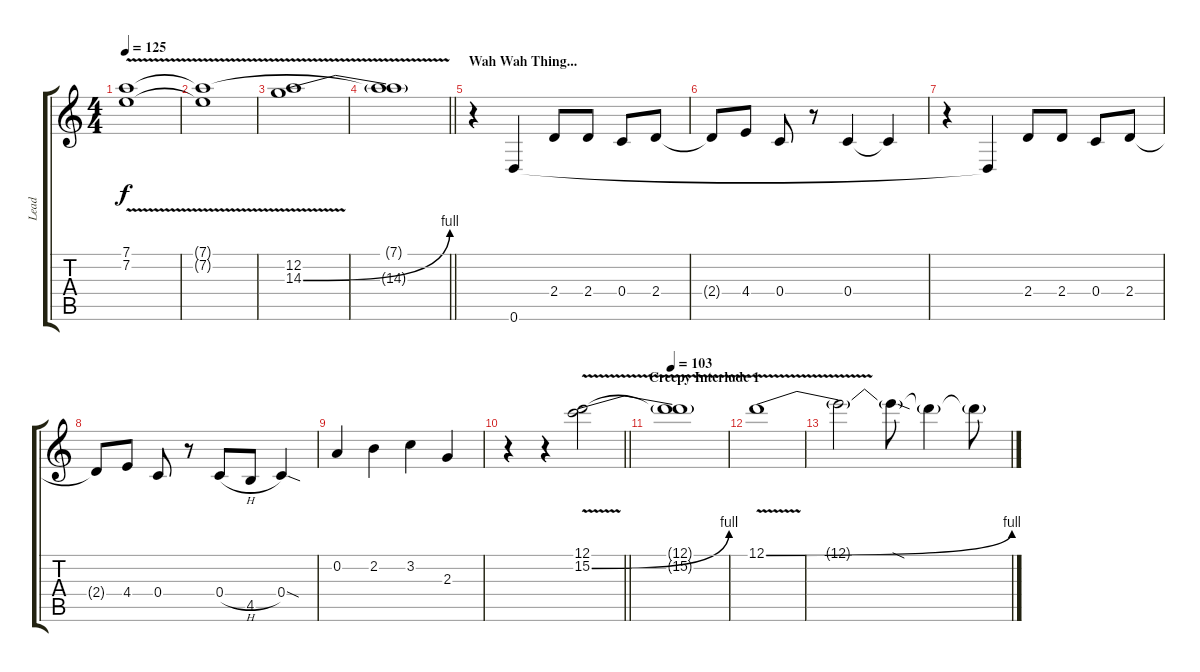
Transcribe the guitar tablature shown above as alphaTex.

\track ("Lead" "Lead") {instrument distortionguitar}
\staff {score tabs}
\tuning (D4 A3 F3 C3 G2 D2) {hide}
\ts (4 4)
\tempo 125
\clef g2
\ks c
(7.1 7.2{v}).1{dy f volume 12} |
(7.1{t} 7.2{t}).1 |
(12.2 14.3{be (bend 0 0 60 4) v}).1 |
\barLineRight lightlight
(7.1{t} 14.3{t}).1 |
\section ("" "Wah Wah Thing...")
r.4{volume 13 instrument distortionguitar} 0.6.4 2.4.8 2.4.8 0.4.8 2.4.8 |
2.4{t}.8 4.4.8 0.4.8 r.8 0.4.4 0.4{t}.4 |
r.4 0.6{t}.4 2.4.8 2.4.8 0.4.8 2.4.8 |
2.4{t}.8 4.4.8 0.4.8 r.8 0.4{h}.8 4.5.8 0.4{sod}.4 |
0.2.4 2.2.4 3.2.4 2.3.4 |
\barLineRight lightlight
r.4{volume 16 instrument distortionguitar} r.4 (12.1 15.2{be (bend 0 0 60 4) v}).2 |
\section ("" "Creepy Interlude 1")
\tempo 103
(12.1{t} 15.2{t}).1 |
12.1{be (bend 0 0 60 4) v}.1 |
12.1{t}.2 12.1{sod t}.8 12.1{t}.4 12.1{t}.8
